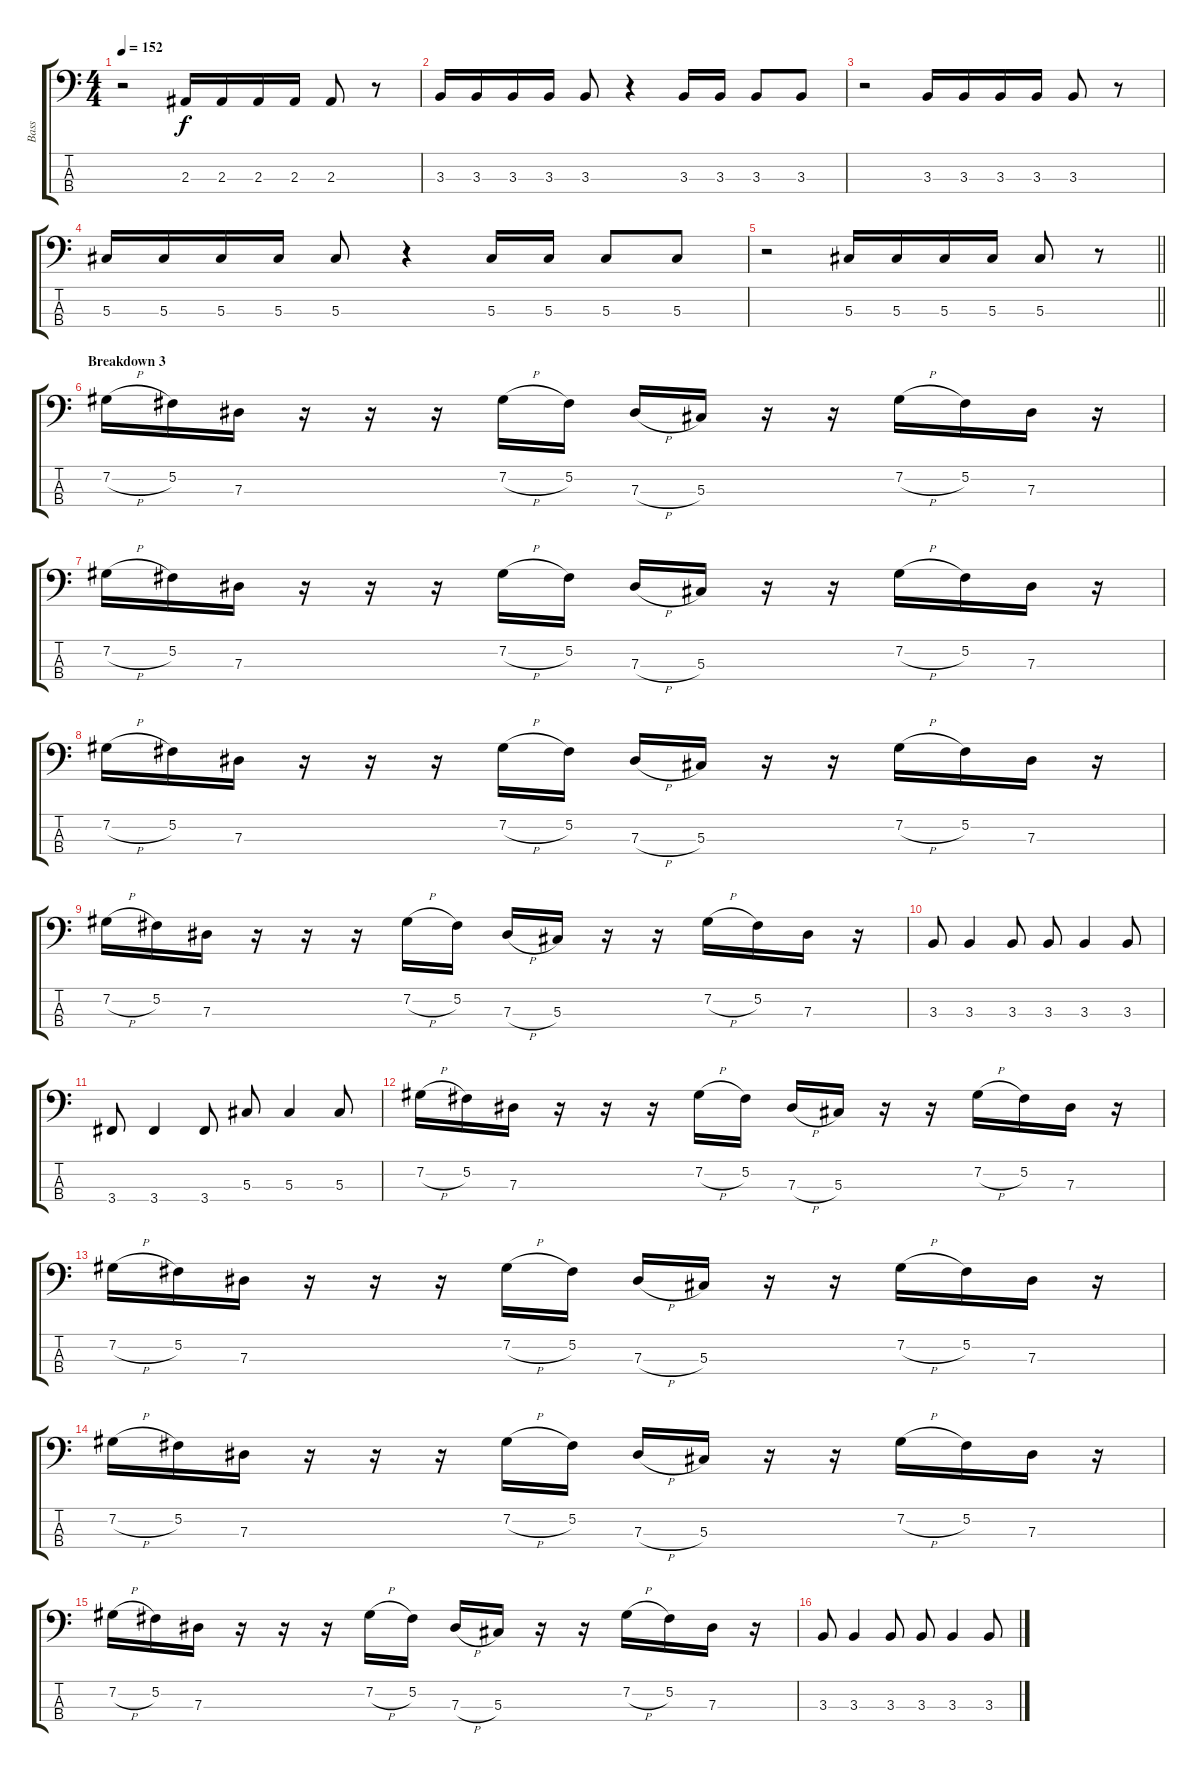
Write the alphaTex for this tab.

\track ("Bass" "Bass") {instrument electricbassfinger}
\staff {score tabs}
\tuning (Gb2 Db2 Ab1 Eb1) {hide}
\ts (4 4)
\tempo 152
\clef f4
\ks c
r.2{dy f} 2.3.16 2.3.16 2.3.16 2.3.16 2.3.8 r.8 |
3.3.16 3.3.16 3.3.16 3.3.16 3.3.8 r.4 3.3.16 3.3.16 3.3.8 3.3.8 |
r.2 3.3.16 3.3.16 3.3.16 3.3.16 3.3.8 r.8 |
5.3.16 5.3.16 5.3.16 5.3.16 5.3.8 r.4 5.3.16 5.3.16 5.3.8 5.3.8 |
\barLineRight lightlight
r.2 5.3.16 5.3.16 5.3.16 5.3.16 5.3.8 r.8 |
\section ("" "Breakdown 3")
7.2{h}.16 5.2.16 7.3.16 r.16 r.16 r.16 7.2{h}.16 5.2.16 7.3{h}.16 5.3.16 r.16 r.16 7.2{h}.16 5.2.16 7.3.16 r.16 |
7.2{h}.16 5.2.16 7.3.16 r.16 r.16 r.16 7.2{h}.16 5.2.16 7.3{h}.16 5.3.16 r.16 r.16 7.2{h}.16 5.2.16 7.3.16 r.16 |
7.2{h}.16 5.2.16 7.3.16 r.16 r.16 r.16 7.2{h}.16 5.2.16 7.3{h}.16 5.3.16 r.16 r.16 7.2{h}.16 5.2.16 7.3.16 r.16 |
7.2{h}.16 5.2.16 7.3.16 r.16 r.16 r.16 7.2{h}.16 5.2.16 7.3{h}.16 5.3.16 r.16 r.16 7.2{h}.16 5.2.16 7.3.16 r.16 |
3.3.8 3.3.4 3.3.8 3.3.8 3.3.4 3.3.8 |
3.4.8 3.4.4 3.4.8 5.3.8 5.3.4 5.3.8 |
7.2{h}.16 5.2.16 7.3.16 r.16 r.16 r.16 7.2{h}.16 5.2.16 7.3{h}.16 5.3.16 r.16 r.16 7.2{h}.16 5.2.16 7.3.16 r.16 |
7.2{h}.16 5.2.16 7.3.16 r.16 r.16 r.16 7.2{h}.16 5.2.16 7.3{h}.16 5.3.16 r.16 r.16 7.2{h}.16 5.2.16 7.3.16 r.16 |
7.2{h}.16 5.2.16 7.3.16 r.16 r.16 r.16 7.2{h}.16 5.2.16 7.3{h}.16 5.3.16 r.16 r.16 7.2{h}.16 5.2.16 7.3.16 r.16 |
7.2{h}.16 5.2.16 7.3.16 r.16 r.16 r.16 7.2{h}.16 5.2.16 7.3{h}.16 5.3.16 r.16 r.16 7.2{h}.16 5.2.16 7.3.16 r.16 |
3.3.8 3.3.4 3.3.8 3.3.8 3.3.4 3.3.8
